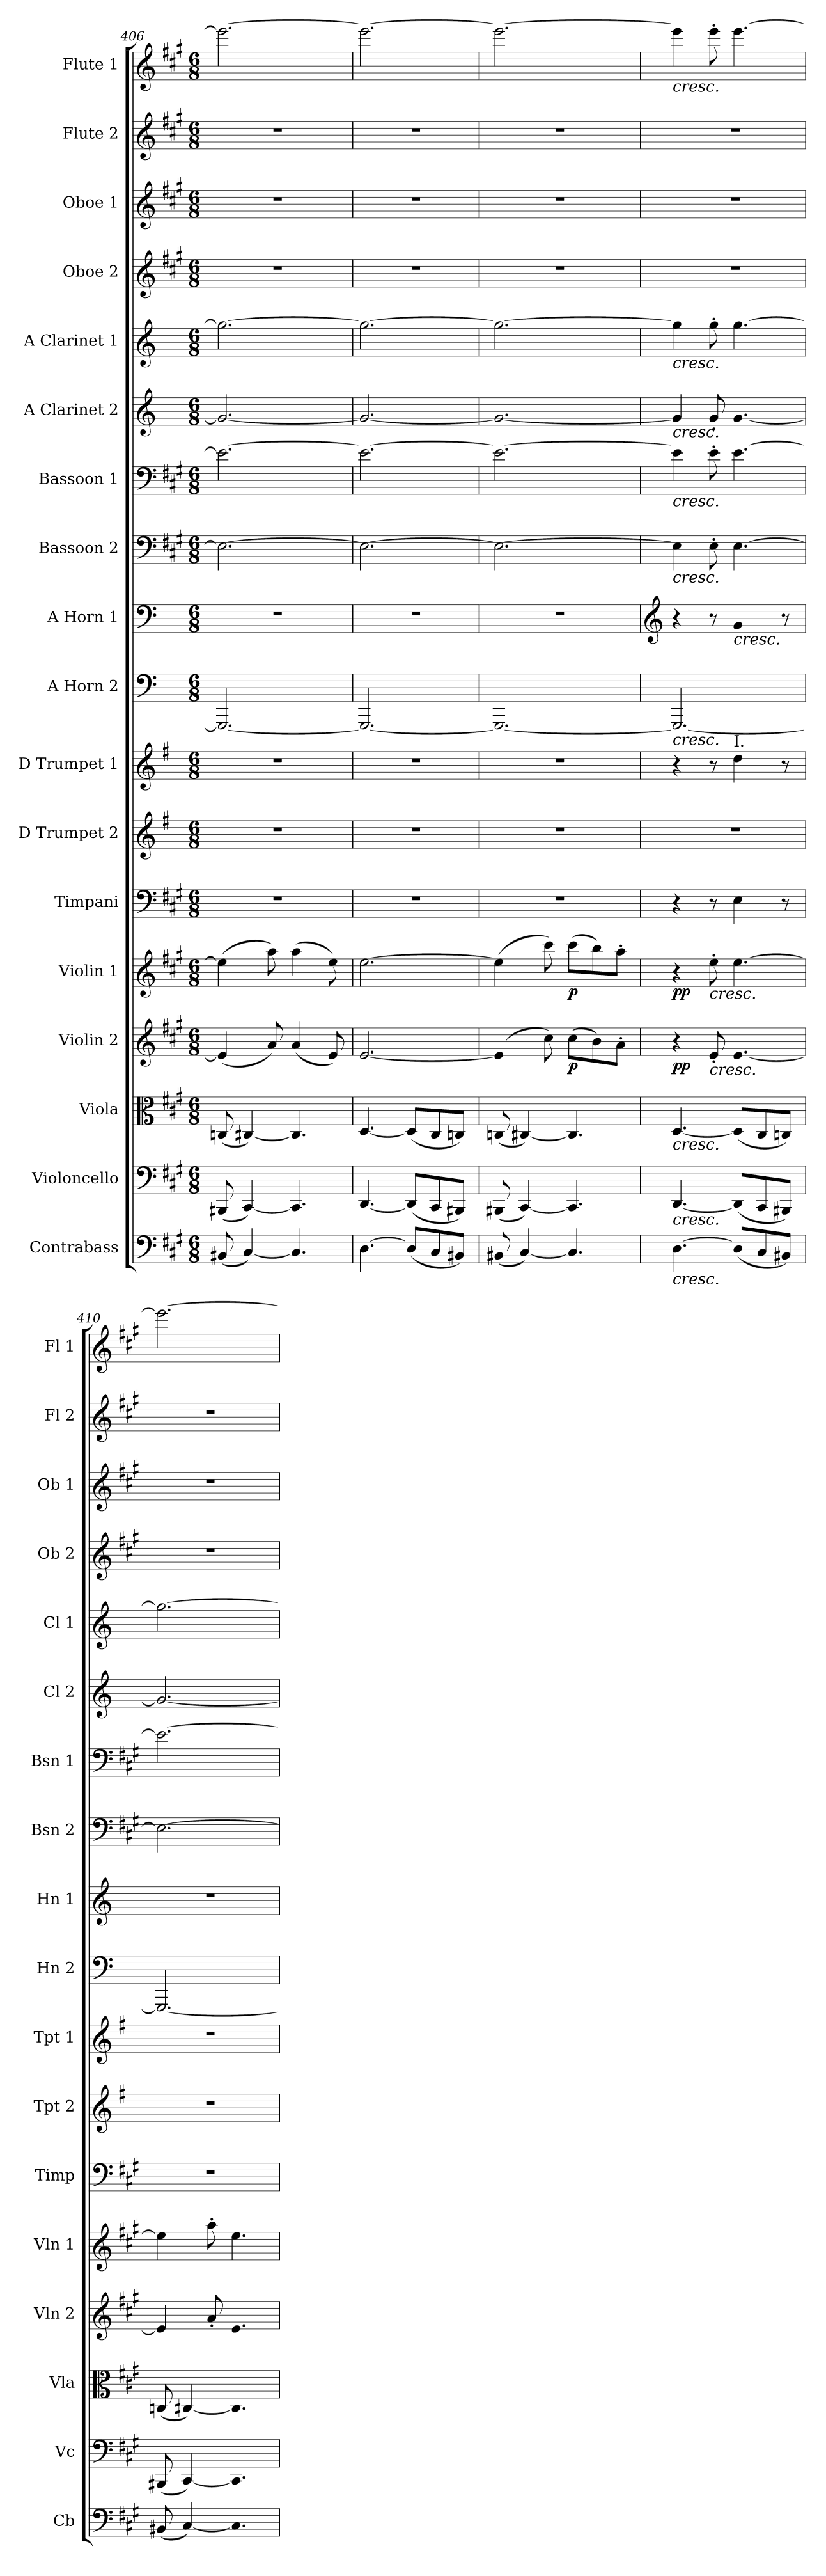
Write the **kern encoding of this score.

**kern	**kern	**kern	**kern	**dynam	**kern	**dynam	**kern	**kern	**kern	**kern	**kern	**kern	**kern	**kern	**kern	**kern	**kern	**kern	**kern
*part18	*part17	*part16	*part15	*part15	*part14	*part14	*part13	*part12	*part11	*part10	*part9	*part8	*part7	*part6	*part5	*part4	*part3	*part2	*part1
*staff18	*staff17	*staff16	*staff15	*staff15	*staff14	*staff14	*staff13	*staff12	*staff11	*staff10	*staff9	*staff8	*staff7	*staff6	*staff5	*staff4	*staff3	*staff2	*staff1
*I"Contrabass	*I"Violoncello	*I"Viola	*I"Violin 2	*	*I"Violin 1	*	*I"Timpani	*I"D Trumpet 2	*I"D Trumpet 1	*I"A Horn 2	*I"A Horn 1	*I"Bassoon 2	*I"Bassoon 1	*I"A Clarinet 2	*I"A Clarinet 1	*I"Oboe 2	*I"Oboe 1	*I"Flute 2	*I"Flute 1
*I'Cb	*I'Vc	*I'Vla	*I'Vln 2	*	*I'Vln 1	*	*I'Timp	*I'Tpt 2	*I'Tpt 1	*I'Hn 2	*I'Hn 1	*I'Bsn 2	*I'Bsn 1	*I'Cl 2	*I'Cl 1	*I'Ob 2	*I'Ob 1	*I'Fl 2	*I'Fl 1
*clefF4	*clefF4	*clefC3	*clefG2	*	*clefG2	*	*clefF4	*clefG2	*clefG2	*clefF4	*clefF4	*clefF4	*clefF4	*clefG2	*clefG2	*clefG2	*clefG2	*clefG2	*clefG2
*ITrd7c12	*	*	*	*	*	*	*	*ITrd-1c-2	*ITrd-1c-2	*ITrd2c3	*ITrd2c3	*	*	*ITrd2c3	*ITrd2c3	*	*	*	*
*k[f#c#g#]	*k[f#c#g#]	*k[f#c#g#]	*k[f#c#g#]	*	*k[f#c#g#]	*	*k[f#c#g#]	*k[f#c#g#]	*k[f#c#g#]	*k[f#c#g#]	*k[f#c#g#]	*k[f#c#g#]	*k[f#c#g#]	*k[f#c#g#]	*k[f#c#g#]	*k[f#c#g#]	*k[f#c#g#]	*k[f#c#g#]	*k[f#c#g#]
*M6/8	*M6/8	*M6/8	*M6/8	*	*M6/8	*	*M6/8	*M6/8	*M6/8	*M6/8	*M6/8	*M6/8	*M6/8	*M6/8	*M6/8	*M6/8	*M6/8	*M6/8	*M6/8
=406	=406	=406	=406	=406	=406	=406	=406	=406	=406	=406	=406	=406	=406	=406	=406	=406	=406	=406	=406
(8BBB#X/	(8BBB#X/	(8Cn/	(4e/]	.	(4ee\]	.	2.r	2.r	2.r	2.EEE/_	2.r	2.E\_	2.e\_	2.e/_	2.ee\_	2.r	2.r	2.r	2.eee\_
[4CC#/)	[4CC#/)	[4C#X/)	.	.	.	.	.	.	.	.	.	.	.	.	.	.	.	.	.
.	.	.	8a/)	.	8aa\)	.	.	.	.	.	.	.	.	.	.	.	.	.	.
4.CC#/]	4.CC#/]	4.C#/]	(4a/	.	(4aa\	.	.	.	.	.	.	.	.	.	.	.	.	.	.
.	.	.	8e/)	.	8ee\)	.	.	.	.	.	.	.	.	.	.	.	.	.	.
=407	=407	=407	=407	=407	=407	=407	=407	=407	=407	=407	=407	=407	=407	=407	=407	=407	=407	=407	=407
[4.DD\	[4.DD/	[4.D/	[2.e/	.	[2.ee\	.	2.r	2.r	2.r	2.EEE/_	2.r	2.E\_	2.e\_	2.e/_	2.ee\_	2.r	2.r	2.r	2.eee\_
(8DD/L]	(8DD/L]	(8D/L]	.	.	.	.	.	.	.	.	.	.	.	.	.	.	.	.	.
8CC#/	8CC#/	8C#/	.	.	.	.	.	.	.	.	.	.	.	.	.	.	.	.	.
8BBB#X/J)	8BBB#X/J)	8Cn/J)	.	.	.	.	.	.	.	.	.	.	.	.	.	.	.	.	.
!!LO:PB:g=z
=408	=408	=408	=408	=408	=408	=408	=408	=408	=408	=408	=408	=408	=408	=408	=408	=408	=408	=408	=408
(8BBB#X/	(8BBB#X/	(8Cn/	(4e/]	.	(4ee\]	.	2.r	2.r	2.r	2.EEE/_	2.r	2.E\_	2.e\_	2.e/_	2.ee\_	2.r	2.r	2.r	2.eee\_
[4CC#/)	[4CC#/)	[4C#X/)	.	.	.	.	.	.	.	.	.	.	.	.	.	.	.	.	.
.	.	.	8cc#\)	.	8ccc#\)	.	.	.	.	.	.	.	.	.	.	.	.	.	.
!	!	!	!	!LO:DY:b	!	!LO:DY:b	!	!	!	!	!	!	!	!	!	!	!	!	!
4.CC#/]	4.CC#/]	4.C#/]	(8cc#\L	p	(8ccc#\L	p	.	.	.	.	.	.	.	.	.	.	.	.	.
.	.	.	8b\)	.	8bb\)	.	.	.	.	.	.	.	.	.	.	.	.	.	.
.	.	.	8a'\J	.	8aa'\J	.	.	.	.	.	.	.	.	.	.	.	.	.	.
=409	=409	=409	=409	=409	=409	=409	=409	=409	=409	=409	=409	=409	=409	=409	=409	=409	=409	=409	=409
*	*	*	*	*	*	*	*	*	*	*	*clefG2	*	*	*	*	*	*	*	*
!	!	!	!	!	!	!	!	!	!	!	!	!	!	!	!	!	!	!	!LO:TX:b:i:t=cresc.
!	!	!	!	!	!	!	!	!	!	!	!	!	!	!	!LO:TX:b:i:t=cresc.	!	!	!	!
!	!	!	!	!	!	!	!	!	!	!	!	!	!	!LO:TX:b:i:t=cresc.	!	!	!	!	!
!	!	!	!	!	!	!	!	!	!	!	!	!	!LO:TX:b:i:t=cresc.	!	!	!	!	!	!
!	!	!	!	!	!	!	!	!	!	!	!	!LO:TX:b:i:t=cresc.	!	!	!	!	!	!	!
!	!	!	!	!	!	!	!	!	!	!LO:TX:b:i:t=cresc.	!	!	!	!	!	!	!	!	!
!	!	!LO:TX:b:i:t=cresc.	!	!	!	!	!	!	!	!	!	!	!	!	!	!	!	!	!
!	!LO:TX:b:i:t=cresc.	!	!	!	!	!	!	!	!	!	!	!	!	!	!	!	!	!	!
!LO:TX:b:i:t=cresc.	!	!	!	!	!	!	!	!	!	!	!	!	!	!	!	!	!	!	!
!	!	!	!	!LO:DY:b	!	!LO:DY:b	!	!	!	!	!	!	!	!	!	!	!	!	!
[4.DD\	[4.DD/	[4.D/	4r	pp	4r	pp	4r	2.r	4r	2.EEE/_	4r	4E\]	4e\]	4e/]	4ee\]	2.r	2.r	2.r	4eee\]
!	!	!	!	!	!LO:TX:b:i:t=cresc.	!	!	!	!	!	!	!	!	!	!	!	!	!	!
!	!	!	!LO:TX:b:i:t=cresc.	!	!	!	!	!	!	!	!	!	!	!	!	!	!	!	!
.	.	.	8e'/	.	8ee'\	.	8r	.	8r	.	8r	8E'\	8e'\	8e'/	8ee'\	.	.	.	8eee'\
!	!	!	!	!	!	!	!	!	!	!	!LO:TX:b:i:t=cresc.	!	!	!	!	!	!	!	!
!	!	!	!	!	!	!	!	!	!LO:TX:a:t=I.	!	!	!	!	!	!	!	!	!	!
(8DD/L]	(8DD/L]	(8D/L]	[4.e/	.	[4.ee\	.	4E\	.	4ee\	.	4e/	[4.E\	[4.e\	[4.e/	[4.ee\	.	.	.	[4.eee\
8CC#/	8CC#/	8C#/	.	.	.	.	.	.	.	.	.	.	.	.	.	.	.	.	.
8BBB#X/J)	8BBB#X/J)	8Cn/J)	.	.	.	.	8r	.	8r	.	8r	.	.	.	.	.	.	.	.
=410	=410	=410	=410	=410	=410	=410	=410	=410	=410	=410	=410	=410	=410	=410	=410	=410	=410	=410	=410
(8BBB#X/	(8BBB#X/	(8Cn/	4e/]	.	4ee\]	.	2.r	2.r	2.r	2.EEE/_	2.r	2.E\_	2.e\_	2.e/_	2.ee\_	2.r	2.r	2.r	2.eee\_
[4CC#/)	[4CC#/)	[4C#X/)	.	.	.	.	.	.	.	.	.	.	.	.	.	.	.	.	.
.	.	.	8a'/	.	8aa'\	.	.	.	.	.	.	.	.	.	.	.	.	.	.
4.CC#/]	4.CC#/]	4.C#/]	4.e/	.	4.ee\	.	.	.	.	.	.	.	.	.	.	.	.	.	.
=	=	=	=	=	=	=	=	=	=	=	=	=	=	=	=	=	=	=	=
*-	*-	*-	*-	*-	*-	*-	*-	*-	*-	*-	*-	*-	*-	*-	*-	*-	*-	*-	*-
